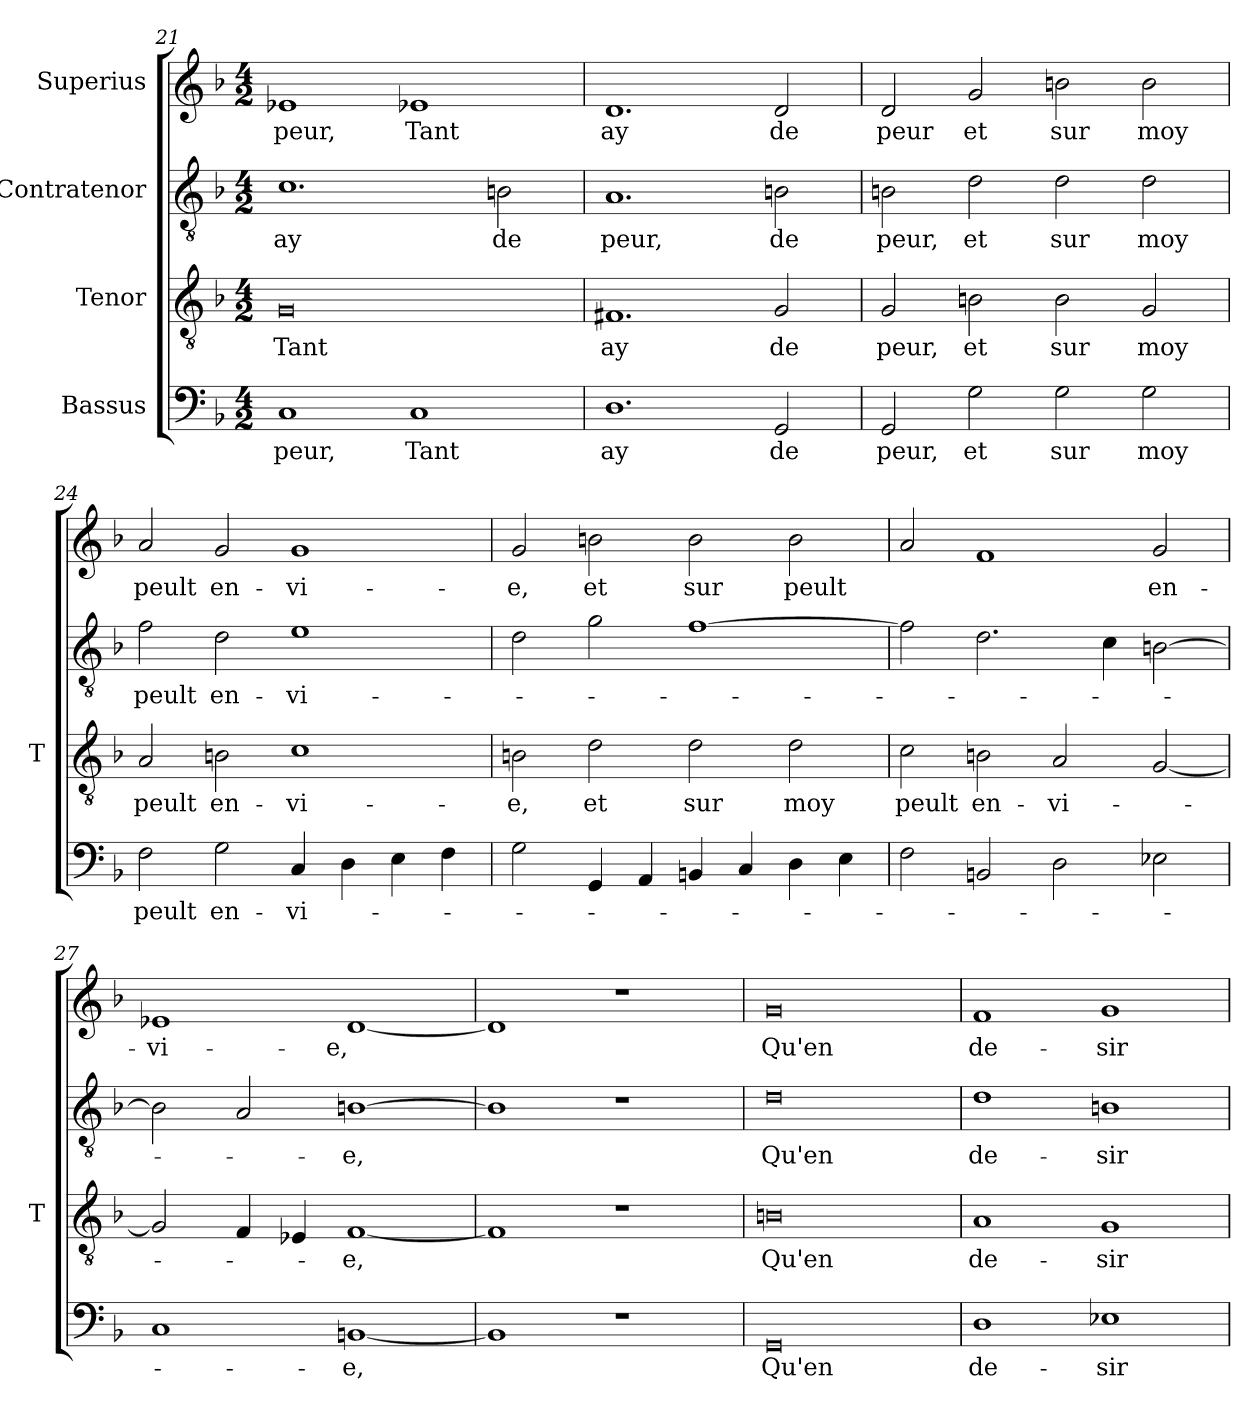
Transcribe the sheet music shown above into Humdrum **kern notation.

**kern	**text	**kern	**text	**kern	**text	**kern	**text
*part4	*part4	*part3	*part3	*part2	*part2	*part1	*part1
*staff4	*staff4	*staff3	*staff3	*staff2	*staff2	*staff1	*staff1
*I"Bassus	*	*I"Tenor	*	*I"Contratenor	*	*I"Superius	*
*	*	*I'T	*	*	*	*	*
*clefF4	*	*clefGv2	*	*clefGv2	*	*clefG2	*
*k[b-]	*	*k[b-]	*	*k[b-]	*	*k[b-]	*
*M4/2	*	*M4/2	*	*M4/2	*	*M4/2	*
=21	=21	=21	=21	=21	=21	=21	=21
1C	-peur,	0G	-Tant	1.c	-ay	1e-X	-peur,
1C	-Tant	.	.	.	.	1e-X	-Tant
.	.	.	.	2Bn	-de	.	.
=22	=22	=22	=22	=22	=22	=22	=22
1.D	-ay	1.F#X	-ay	1.A	-peur,	1.d	-ay
2GG	-de	2G	-de	2Bn	-de	2d	-de
=23	=23	=23	=23	=23	=23	=23	=23
2GG	-peur,	2G	-peur,	2Bn	-peur,	2d	-peur
2G	-et	2B	-et	2d	-et	2g	-et
2G	-sur	2B	-sur	2d	-sur	2b	-sur
2G	-moy	2G	-moy	2d	-moy	2b	-moy
=24	=24	=24	=24	=24	=24	=24	=24
2F	-peult	2A	-peult	2f	-peult	2a	-peult
2G	en-	2B	en-	2d	en-	2g	en-
4C	vi-	1c	vi-	1e	vi-	1g	vi-
4D	.	.	.	.	.	.	.
4E	.	.	.	.	.	.	.
4F	.	.	.	.	.	.	.
=25	=25	=25	=25	=25	=25	=25	=25
2G	.	2B	-e,	2d	.	2g	-e,
4GG	.	2d	-et	2g	.	2b	-et
4AA	.	.	.	.	.	.	.
4BB	.	2d	-sur	[1f	.	2b	-sur
4C	.	.	.	.	.	.	.
4D	.	2d	-moy	.	.	2b	-peult
4E	.	.	.	.	.	.	.
=26	=26	=26	=26	=26	=26	=26	=26
2F	.	2c	-peult	2f]	.	2a	.
2BB	.	2B	en-	2.d	.	1f	.
2D	.	2A	vi-	.	.	.	.
.	.	.	.	4c	.	.	.
2E-X	.	[2G	.	[2Bn	.	2g	en-
=27	=27	=27	=27	=27	=27	=27	=27
1C	.	2G]	.	2B]	.	1e-X	vi-
.	.	4F	.	2A	.	.	.
.	.	4E-X	.	.	.	.	.
[1BB	-e,	[1F	-e,	[1Bn	-e,	[1d	-e,
=28	=28	=28	=28	=28	=28	=28	=28
1BB]	.	1F]	.	1B]	.	1d]	.
1r	.	1r	.	1r	.	1r	.
=29	=29	=29	=29	=29	=29	=29	=29
0GG	-Qu'en	0B	-Qu'en	0d	-Qu'en	0g	-Qu'en
=30	=30	=30	=30	=30	=30	=30	=30
1D	de-	1A	de-	1d	de-	1f	de-
1E-X	-sir	1G	-sir	1Bn	-sir	1g	-sir
=	=	=	=	=	=	=	=
*-	*-	*-	*-	*-	*-	*-	*-
